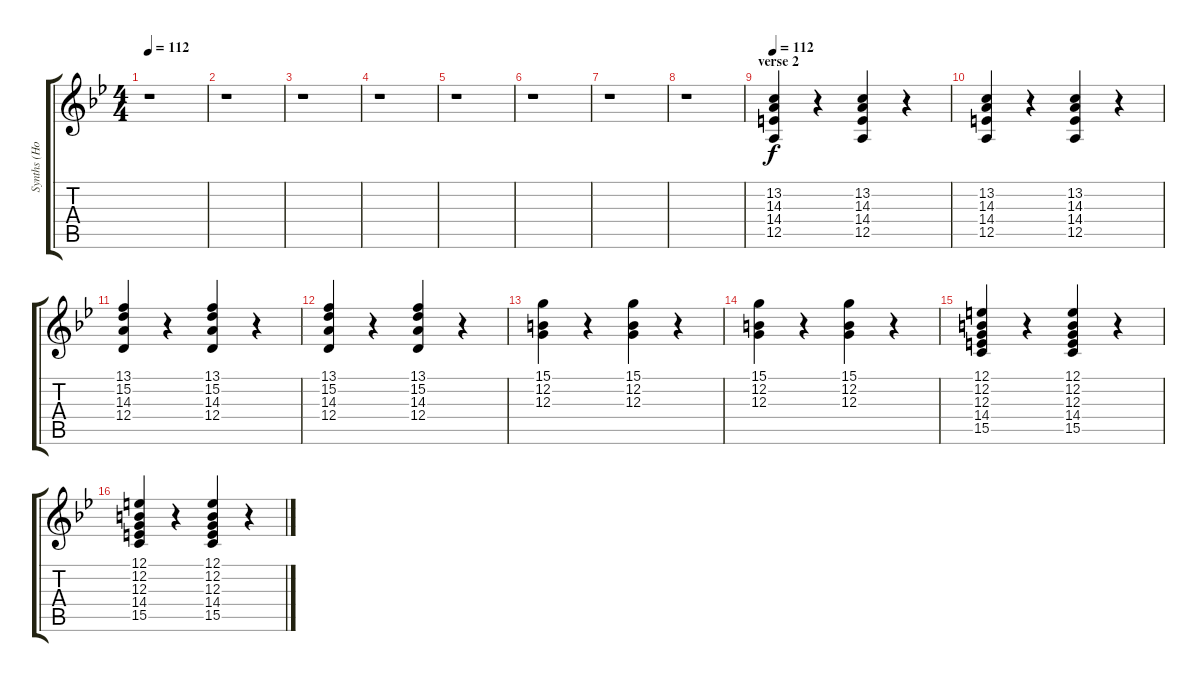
\track ("Synths (Hogson)" "Synths (Ho") {instrument stringensemble1}
\staff {score tabs}
\tuning (E4 B3 G3 D3 A2 E2) {hide}
\ts (4 4)
\tempo 112
\clef g2
\ks bb
r.1{dy f} |
r.1 |
r.1 |
r.1 |
r.1 |
r.1 |
r.1 |
r.1 |
\section ("" "verse 2")
\tempo 112
(13.2 14.3 14.4 12.5).4{volume 8 instrument synthstrings2} r.4 (13.2 14.3 14.4 12.5).4 r.4 |
(13.2 14.3 14.4 12.5).4 r.4 (13.2 14.3 14.4 12.5).4 r.4 |
(13.1 15.2 14.3 12.4).4 r.4 (13.1 15.2 14.3 12.4).4 r.4 |
(13.1 15.2 14.3 12.4).4 r.4 (13.1 15.2 14.3 12.4).4 r.4 |
(15.1 12.2 12.3).4 r.4 (15.1 12.2 12.3).4 r.4 |
(15.1 12.2 12.3).4 r.4 (15.1 12.2 12.3).4 r.4 |
(12.1 12.2 12.3 14.4 15.5).4 r.4 (12.1 12.2 12.3 14.4 15.5).4 r.4 |
(12.1 12.2 12.3 14.4 15.5).4 r.4 (12.1 12.2 12.3 14.4 15.5).4 r.4
